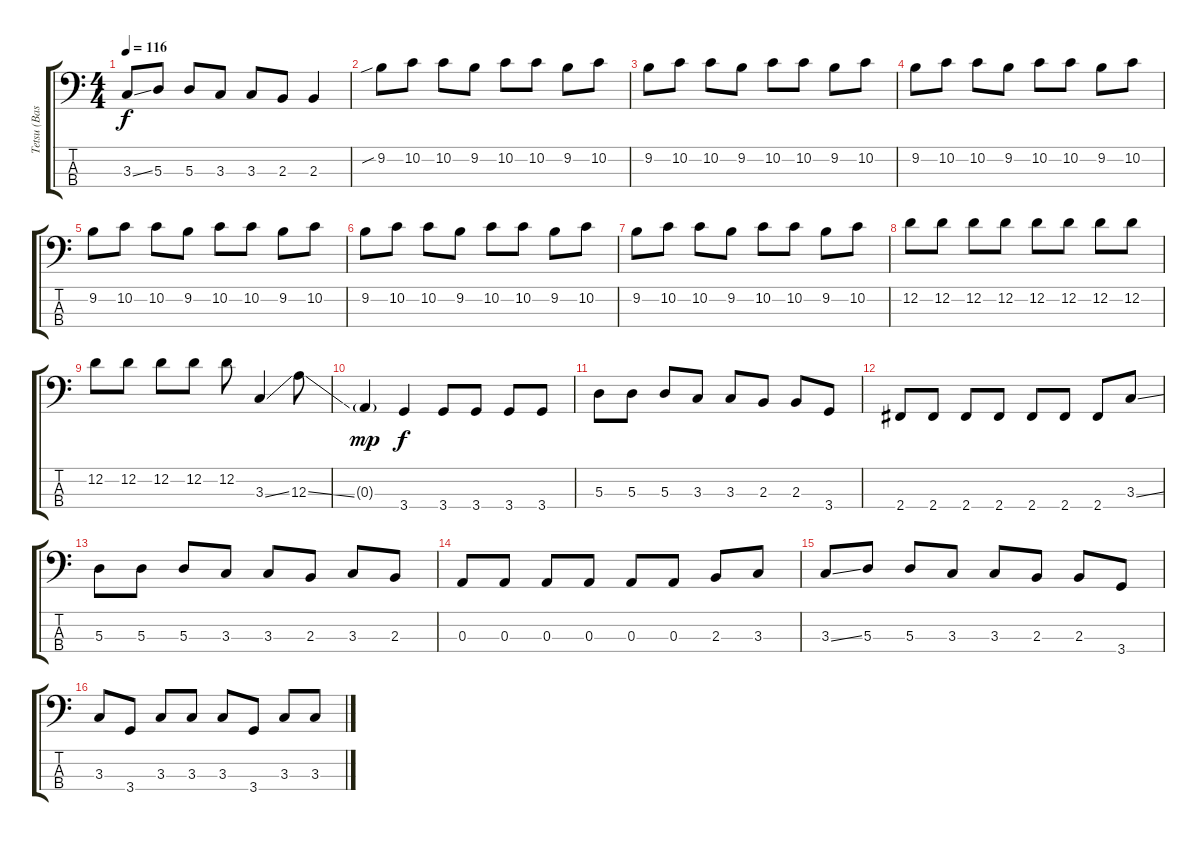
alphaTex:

\track ("Tetsu (Bass)" "Tetsu (Bas") {instrument electricbasspick}
\staff {score tabs}
\tuning (G2 D2 A1 E1) {hide}
\ts (4 4)
\tempo 116
\clef f4
\ks c
3.3{ss}.8{dy f} 5.3.8 5.3.8 3.3.8 3.3.8 2.3.8 2.3.4 |
9.2{sib}.8 10.2.8 10.2.8 9.2.8 10.2.8 10.2.8 9.2.8 10.2.8 |
9.2.8 10.2.8 10.2.8 9.2.8 10.2.8 10.2.8 9.2.8 10.2.8 |
9.2.8 10.2.8 10.2.8 9.2.8 10.2.8 10.2.8 9.2.8 10.2.8 |
9.2.8 10.2.8 10.2.8 9.2.8 10.2.8 10.2.8 9.2.8 10.2.8 |
9.2.8 10.2.8 10.2.8 9.2.8 10.2.8 10.2.8 9.2.8 10.2.8 |
9.2.8 10.2.8 10.2.8 9.2.8 10.2.8 10.2.8 9.2.8 10.2.8 |
12.2.8 12.2.8 12.2.8 12.2.8 12.2.8 12.2.8 12.2.8 12.2.8 |
12.2.8 12.2.8 12.2.8 12.2.8 12.2.8 3.3{ss}.4 12.3{ss}.8 |
0.3{g}.4{dy mp} 3.4.4{dy f} 3.4.8 3.4.8 3.4.8 3.4.8 |
5.3.8 5.3.8 5.3.8 3.3.8 3.3.8 2.3.8 2.3.8 3.4.8 |
2.4.8 2.4.8 2.4.8 2.4.8 2.4.8 2.4.8 2.4.8 3.3{ss}.8 |
5.3.8 5.3.8 5.3.8 3.3.8 3.3.8 2.3.8 3.3.8 2.3.8 |
0.3.8 0.3.8 0.3.8 0.3.8 0.3.8 0.3.8 2.3.8 3.3.8 |
3.3{ss}.8 5.3.8 5.3.8 3.3.8 3.3.8 2.3.8 2.3.8 3.4.8 |
3.3.8 3.4.8 3.3.8 3.3.8 3.3.8 3.4.8 3.3.8 3.3.8
